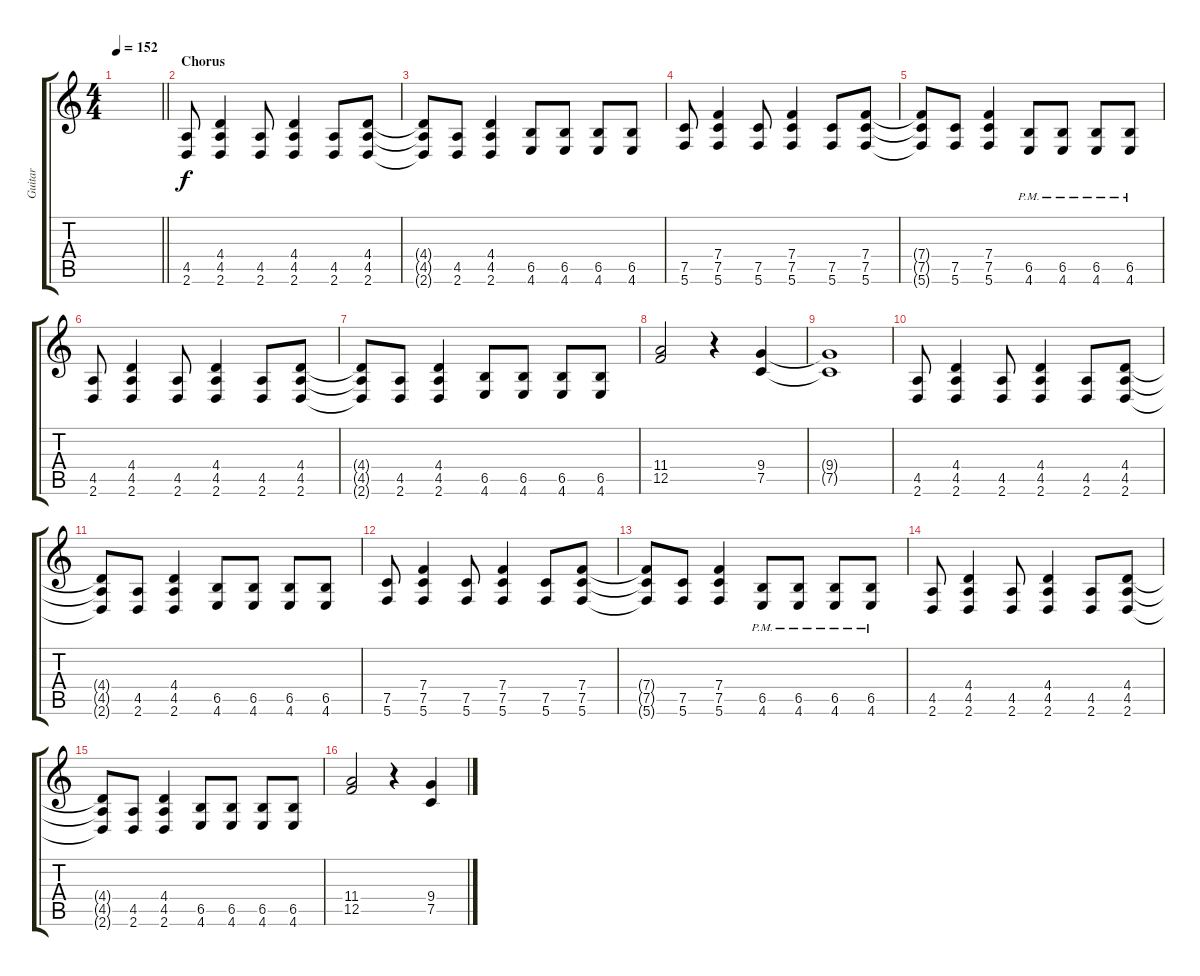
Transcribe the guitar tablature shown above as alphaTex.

\track ("Guitar" "Guitar") {instrument overdrivenguitar}
\staff {score tabs}
\tuning (C4 G3 Eb3 Bb2 F2 C2) {hide}
\ts (4 4)
\tempo 152
\clef g2
\barLineRight lightlight
\ks c
|
\section ("" "Chorus")
(4.5 2.6).8 (4.4 4.5 2.6).4 (4.5 2.6).8 (4.4 4.5 2.6).4 (4.5 2.6).8 (4.4 4.5 2.6).8 |
(4.4{t} 4.5{t} 2.6{t}).8 (4.5 2.6).8 (4.4 4.5 2.6).4 (6.5 4.6).8 (6.5 4.6).8 (6.5 4.6).8 (6.5 4.6).8 |
(7.5 5.6).8 (7.4 7.5 5.6).4 (7.5 5.6).8 (7.4 7.5 5.6).4 (7.5 5.6).8 (7.4 7.5 5.6).8 |
(7.4{t} 7.5{t} 5.6{t}).8 (7.5 5.6).8 (7.4 7.5 5.6).4 (6.5{pm} 4.6{pm}).8 (6.5{pm} 4.6{pm}).8 (6.5{pm} 4.6{pm}).8 (6.5{pm} 4.6{pm}).8 |
(4.5 2.6).8 (4.4 4.5 2.6).4 (4.5 2.6).8 (4.4 4.5 2.6).4 (4.5 2.6).8 (4.4 4.5 2.6).8 |
(4.4{t} 4.5{t} 2.6{t}).8 (4.5 2.6).8 (4.4 4.5 2.6).4 (6.5 4.6).8 (6.5 4.6).8 (6.5 4.6).8 (6.5 4.6).8 |
(11.4 12.5).2 r.4 (9.4 7.5).4 |
(9.4{t} 7.5{t}).1 |
(4.5 2.6).8 (4.4 4.5 2.6).4 (4.5 2.6).8 (4.4 4.5 2.6).4 (4.5 2.6).8 (4.4 4.5 2.6).8 |
(4.4{t} 4.5{t} 2.6{t}).8 (4.5 2.6).8 (4.4 4.5 2.6).4 (6.5 4.6).8 (6.5 4.6).8 (6.5 4.6).8 (6.5 4.6).8 |
(7.5 5.6).8 (7.4 7.5 5.6).4 (7.5 5.6).8 (7.4 7.5 5.6).4 (7.5 5.6).8 (7.4 7.5 5.6).8 |
(7.4{t} 7.5{t} 5.6{t}).8 (7.5 5.6).8 (7.4 7.5 5.6).4 (6.5{pm} 4.6{pm}).8 (6.5{pm} 4.6{pm}).8 (6.5{pm} 4.6{pm}).8 (6.5{pm} 4.6{pm}).8 |
(4.5 2.6).8 (4.4 4.5 2.6).4 (4.5 2.6).8 (4.4 4.5 2.6).4 (4.5 2.6).8 (4.4 4.5 2.6).8 |
(4.4{t} 4.5{t} 2.6{t}).8 (4.5 2.6).8 (4.4 4.5 2.6).4 (6.5 4.6).8 (6.5 4.6).8 (6.5 4.6).8 (6.5 4.6).8 |
(11.4 12.5).2 r.4 (9.4 7.5).4
